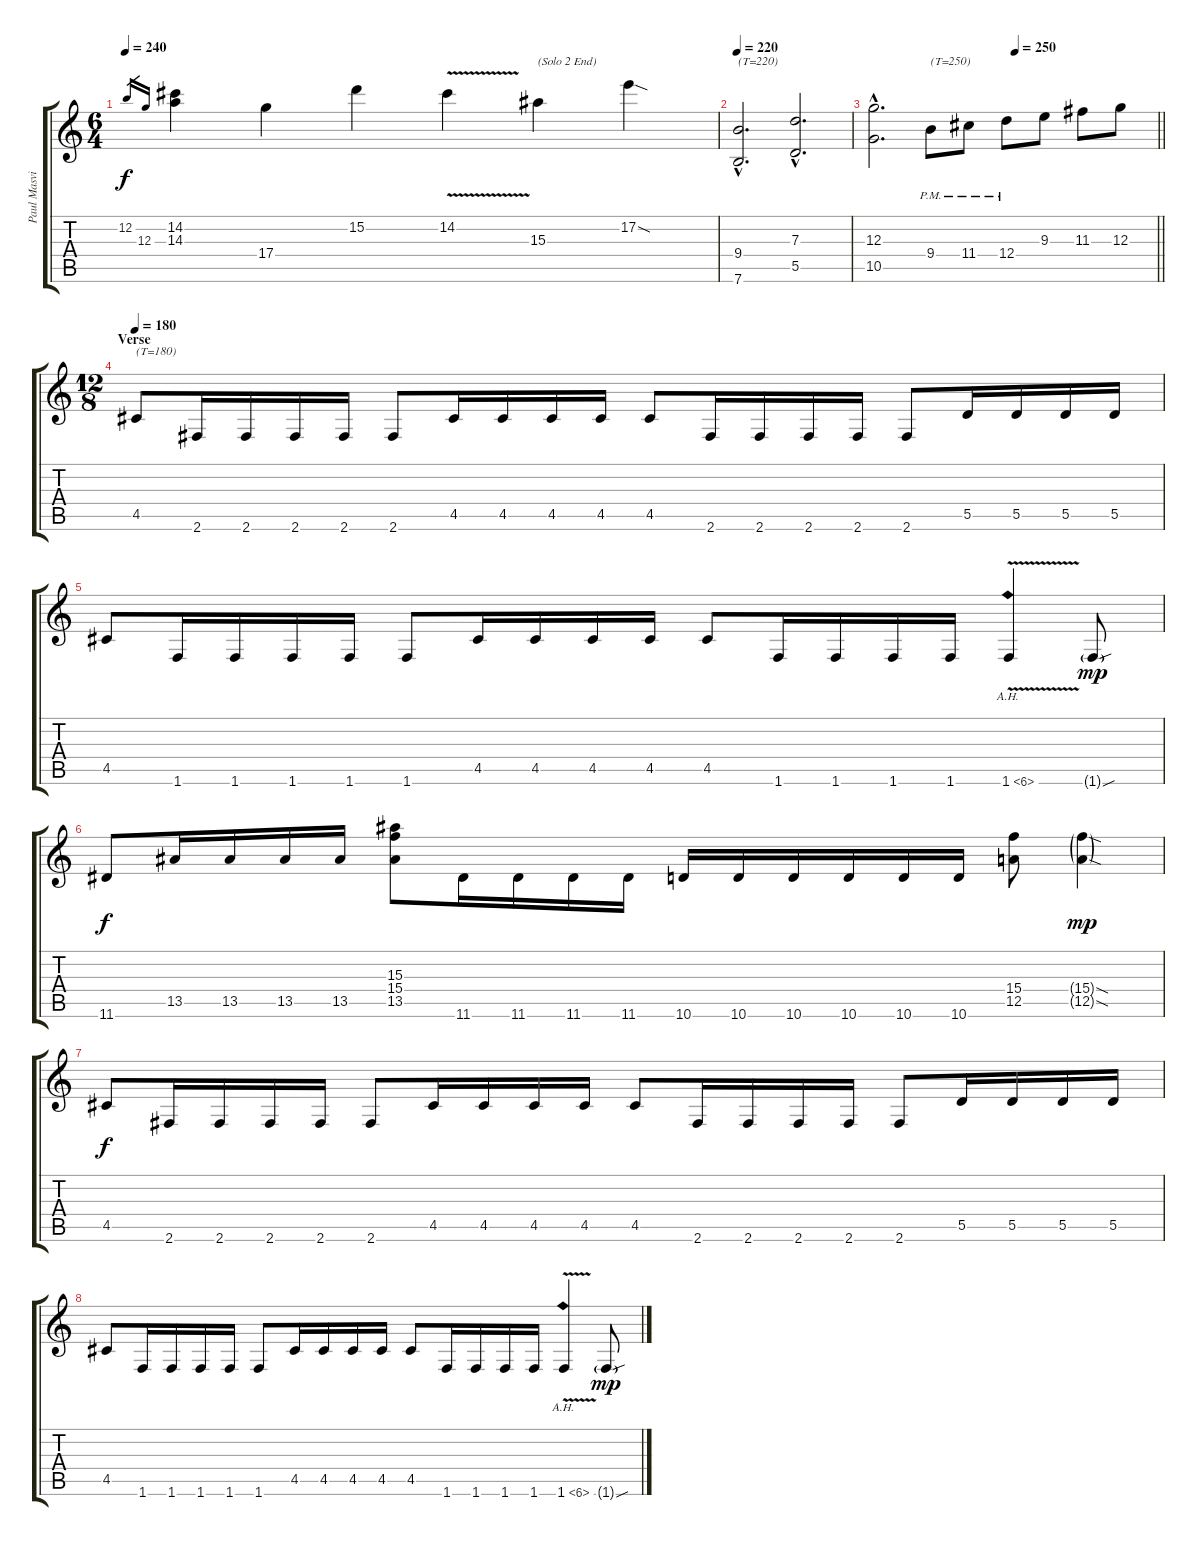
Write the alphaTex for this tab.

\track ("Paul Masvidal (Left Channel)" "Paul Masvi") {instrument distortionguitar}
\staff {score tabs}
\tuning (E4 B3 G3 D3 A2 E2) {hide}
\ts (6 4)
\tempo 240
\clef g2
\ks c
12.2.16{gr dy f} 12.3.16{gr} (14.2 14.3).4 17.4.4 15.2.4 14.2{v}.4 15.3.4{txt "(Solo 2 End)"} 17.2{sod}.4 |
\tempo 220
(9.4{hac} 7.6{hac}).2{d txt "(T=220)"} (7.3{hac} 5.5{hac}).2{d} |
\tempo (250 0.5)
\barLineRight lightlight
(12.3{hac} 10.5{hac}).2{d} 9.4{pm}.8{txt "(T=250)"} 11.4{pm}.8 12.4{pm}.8 9.3.8 11.3.8 12.3.8 |
\ts (12 8)
\section ("" "Verse")
\tempo 180
4.5.8{txt "(T=180)"} 2.6.16 2.6.16 2.6.16 2.6.16 2.6.8 4.5.16 4.5.16 4.5.16 4.5.16 4.5.8 2.6.16 2.6.16 2.6.16 2.6.16 2.6.8 5.5.16 5.5.16 5.5.16 5.5.16 |
4.5.8 1.6.16 1.6.16 1.6.16 1.6.16 1.6.8 4.5.16 4.5.16 4.5.16 4.5.16 4.5.8 1.6.16 1.6.16 1.6.16 1.6.16 1.6{ah 5 v}.4 1.6{sou g}.8{dy mp} |
11.6.8{dy f} 13.5.16 13.5.16 13.5.16 13.5.16 (15.3 15.4 13.5).8 11.6.16 11.6.16 11.6.16 11.6.16 10.6.16 10.6.16 10.6.16 10.6.16 10.6.16 10.6.16 (15.4 12.5).8 (15.4{sod g} 12.5{sod g}).4{dy mp} |
4.5.8{dy f} 2.6.16 2.6.16 2.6.16 2.6.16 2.6.8 4.5.16 4.5.16 4.5.16 4.5.16 4.5.8 2.6.16 2.6.16 2.6.16 2.6.16 2.6.8 5.5.16 5.5.16 5.5.16 5.5.16 |
4.5.8 1.6.16 1.6.16 1.6.16 1.6.16 1.6.8 4.5.16 4.5.16 4.5.16 4.5.16 4.5.8 1.6.16 1.6.16 1.6.16 1.6.16 1.6{ah 5 v}.4 1.6{sou g}.8{dy mp}
